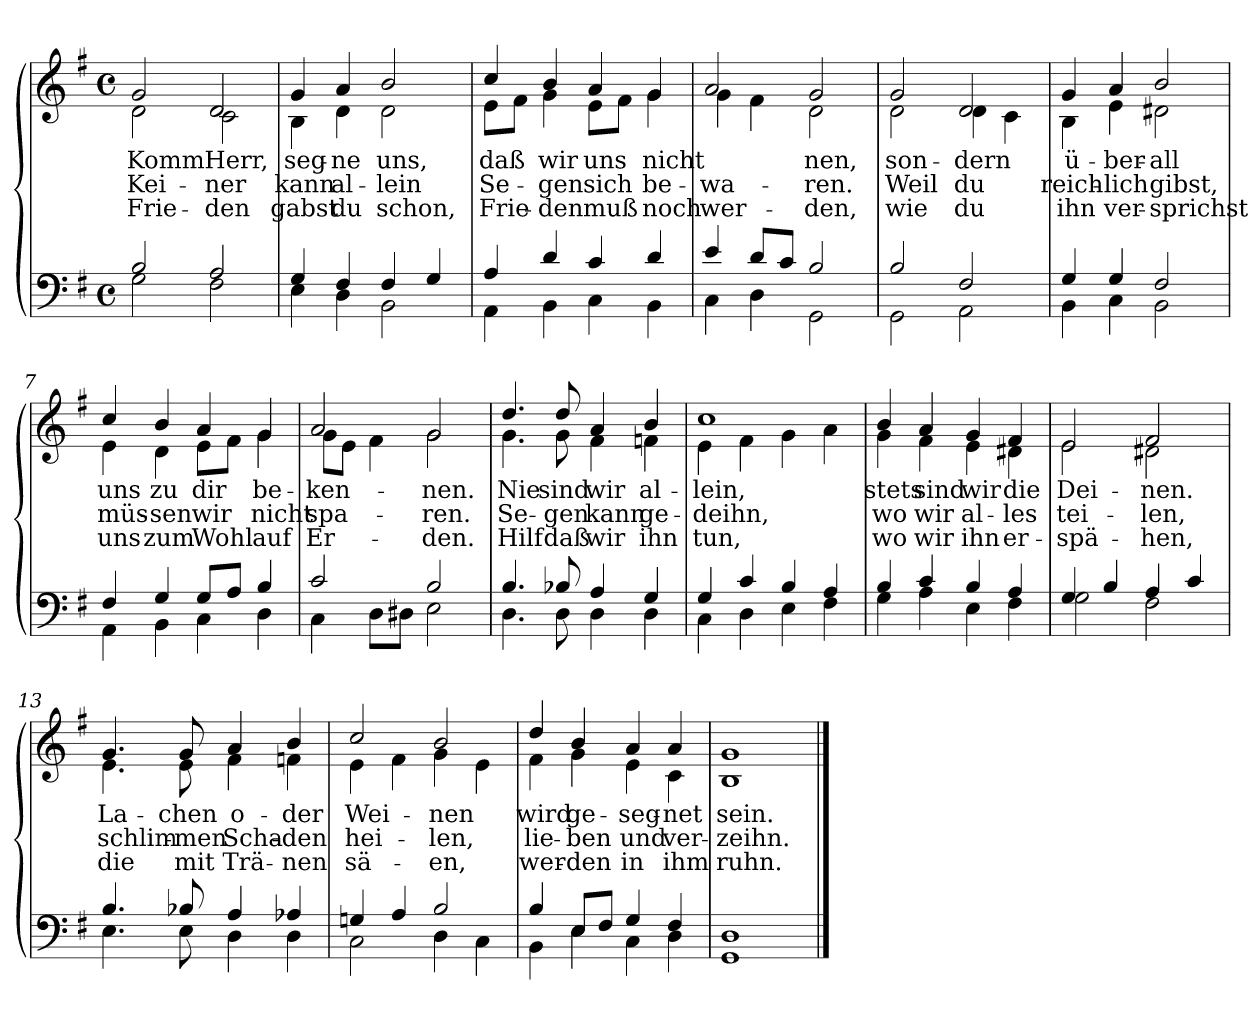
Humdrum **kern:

**kern	**kern	**text	**text	**text
*part1	*part1	*part1	*part1	*part1
*staff2	*staff1	*staff1	*staff1	*staff1
*clefF4	*clefG2	*	*	*
*k[f#]	*k[f#]	*	*	*
*G:	*G:	*	*	*
*M4/4	*M4/4	*	*	*
*met(c)	*met(c)	*	*	*
=1	=1	=1	=1	=1
*^	*	*	*	*
!	!	!	!LO:LY:b	!LO:LY:b	!LO:LY:b
*	*	*^	*	*	*
2B/	2G\	2g/	2d\	Komm	Kei-	Frie-
!	!	!	!	!LO:LY:b	!LO:LY:b	!LO:LY:b
2A/	2F#\	2d/	2c\	Herr,	-ner	-den
=2	=2	=2	=2	=2	=2	=2
!	!	!	!	!LO:LY:b	!LO:LY:b	!LO:LY:b
4G/	4E\	4g/	4B\	seg-	kann	gabst
!	!	!	!	!LO:LY:b	!LO:LY:b	!LO:LY:b
4F#/	4D\	4a/	4d\	-ne	al-	du
!	!	!	!	!LO:LY:b	!LO:LY:b	!LO:LY:b
4F#/	2BB\	2b/	2d\	uns,	-lein	schon,
4G/	.	.	.	.	.	.
=3	=3	=3	=3	=3	=3	=3
!	!	!	!	!LO:LY:b	!LO:LY:b	!LO:LY:b
4A/	4AA\	4cc/	8e\L	daß	Se-	Frie-
.	.	.	8f#\J	.	.	.
!	!	!	!	!LO:LY:b	!LO:LY:b	!LO:LY:b
4d/	4BB\	4b/	4g\	wir	-gen	-den
!	!	!	!	!LO:LY:b	!LO:LY:b	!LO:LY:b
4c/	4C\	4a/	8e\L	uns	sich	muß
.	.	.	8f#\J	.	.	.
!	!	!	!	!LO:LY:b	!LO:LY:b	!LO:LY:b
4d/	4BB\	4g/	4g\	nicht	be-	noch
=4	=4	=4	=4	=4	=4	=4
!	!	!	!	!	!LO:LY:b	!LO:LY:b
4e/	4C\	2a/	4g\	.	-wa-	wer-
8d/L	4D\	.	4f#\	.	.	.
8c/J	.	.	.	.	.	.
!	!	!	!	!LO:LY:b	!LO:LY:b	!LO:LY:b
2B/	2GG\	2g/	2d\	nen,	-ren.	-den,
!!LO:LB:g=z	!!
=5	=5	=5	=5	=5	=5	=5
!	!	!	!	!LO:LY:b	!LO:LY:b	!LO:LY:b
2B/	2GG\	2g/	2d\	son-	Weil	wie
!	!	!	!	!LO:LY:b	!LO:LY:b	!LO:LY:b
2F#/	2AA\	2d/	4d\	-dern	du	du
.	.	.	4c\	.	.	.
=6	=6	=6	=6	=6	=6	=6
!	!	!	!	!LO:LY:b	!LO:LY:b	!LO:LY:b
4G/	4BB\	4g/	4B\	ü-	reich-	ihn
!	!	!	!	!LO:LY:b	!LO:LY:b	!LO:LY:b
4G/	4C\	4a/	4e\	-ber-	-lich	ver-
!	!	!	!	!LO:LY:b	!LO:LY:b	!LO:LY:b
2F#/	2BB\	2b/	2d#X\	-all	gibst,	-sprichst
=7	=7	=7	=7	=7	=7	=7
!	!	!	!	!LO:LY:b	!LO:LY:b	!LO:LY:b
4F#/	4AA\	4cc/	4e\	uns	müs-	uns
!	!	!	!	!LO:LY:b	!LO:LY:b	!LO:LY:b
4G/	4BB\	4b/	4d\	zu	-sen	zum
!	!	!	!	!LO:LY:b	!LO:LY:b	!LO:LY:b
8G/L	4C\	4a/	8e\L	dir	wir	Wohl
8A/J	.	.	8f#\J	.	.	.
!	!	!	!	!LO:LY:b	!LO:LY:b	!LO:LY:b
4B/	4D\	4g/	4g\	be-	nicht	auf
=8	=8	=8	=8	=8	=8	=8
!	!	!	!	!LO:LY:b	!LO:LY:b	!LO:LY:b
2c/	4C\	2a/	8g\L	-ken-	spa-	Er-
.	.	.	8e\J	.	.	.
.	8D\L	.	4f#\	.	.	.
.	8D#X\J	.	.	.	.	.
!	!	!	!	!LO:LY:b	!LO:LY:b	!LO:LY:b
2B/	2E\	2g/	2g\	-nen.	-ren.	-den.
!!LO:LB:g=z	!!
=9	=9	=9	=9	=9	=9	=9
!	!	!	!	!LO:LY:b	!LO:LY:b	!LO:LY:b
4.B/	4.D\	4.dd/	4.g\	Nie	Se-	Hilf
!	!	!	!	!LO:LY:b	!LO:LY:b	!LO:LY:b
8B-X/	8D\	8dd/	8g\	sind	-gen	daß
!	!	!	!	!LO:LY:b	!LO:LY:b	!LO:LY:b
4A/	4D\	4a/	4f#\	wir	kann	wir
!	!	!	!	!LO:LY:b	!LO:LY:b	!LO:LY:b
4G/	4D\	4b/	4fn\	al-	ge-	ihn
=10	=10	=10	=10	=10	=10	=10
!	!	!	!	!LO:LY:b	!LO:LY:b	!LO:LY:b
4G/	4C\	1cc	4e\	-lein,	-deihn,	tun,
4c/	4D\	.	4f#\	.	.	.
4B/	4E\	.	4g\	.	.	.
4A/	4F#\	.	4a\	.	.	.
=11	=11	=11	=11	=11	=11	=11
!	!	!	!	!LO:LY:b	!LO:LY:b	!LO:LY:b
4B/	4G\	4b/	4g\	stets	wo	wo
!	!	!	!	!LO:LY:b	!LO:LY:b	!LO:LY:b
4c/	4A\	4a/	4f#\	sind	wir	wir
!	!	!	!	!LO:LY:b	!LO:LY:b	!LO:LY:b
4B/	4E\	4g/	4e\	wir	al-	ihn
!	!	!	!	!LO:LY:b	!LO:LY:b	!LO:LY:b
4A/	4F#\	4f#/	4d#X\	die	-les	er-
=12	=12	=12	=12	=12	=12	=12
!	!	!	!	!LO:LY:b	!LO:LY:b	!LO:LY:b
4G/	2G\	2e/	2e\	Dei-	tei-	-spä-
4B/	.	.	.	.	.	.
!	!	!	!	!LO:LY:b	!LO:LY:b	!LO:LY:b
4A/	2F#\	2f#/	2d#X\	-nen.	-len,	-hen,
4c/	.	.	.	.	.	.
!!LO:LB:g=z	!!
=13	=13	=13	=13	=13	=13	=13
!	!	!	!	!LO:LY:b	!LO:LY:b	!LO:LY:b
4.B/	4.E\	4.g/	4.e\	La-	schlim-	die
!	!	!	!	!LO:LY:b	!LO:LY:b	!LO:LY:b
8B-X/	8E\	8g/	8e\	-chen	-men	mit
!	!	!	!	!LO:LY:b	!LO:LY:b	!LO:LY:b
4A/	4D\	4a/	4f#\	o-	Scha-	Trä-
!	!	!	!	!LO:LY:b	!LO:LY:b	!LO:LY:b
4A-X/	4D\	4b/	4fn\	-der	-den	-nen
=14	=14	=14	=14	=14	=14	=14
!	!	!	!	!LO:LY:b	!LO:LY:b	!LO:LY:b
4Gn/	2C\	2cc/	4e\	Wei-	hei-	sä-
4A/	.	.	4f#\	.	.	.
!	!	!	!	!LO:LY:b	!LO:LY:b	!LO:LY:b
2B/	4D\	2b/	4g\	-nen	-len,	-en,
.	4C\	.	4e\	.	.	.
=15	=15	=15	=15	=15	=15	=15
!	!	!	!	!LO:LY:b	!LO:LY:b	!LO:LY:b
4B/	4BB\	4dd/	4f#\	wird	lie-	wer-
!	!	!	!	!LO:LY:b	!LO:LY:b	!LO:LY:b
8E/L	4E\	4b/	4g\	ge-	-ben	-den
8F#/J	.	.	.	.	.	.
!	!	!	!	!LO:LY:b	!LO:LY:b	!LO:LY:b
4G/	4C\	4a/	4e\	-seg-	und	in
!	!	!	!	!LO:LY:b	!LO:LY:b	!LO:LY:b
4F#/	4D\	4a/	4c\	-net	ver-	ihm
=16	=16	=16	=16	=16	=16	=16
!	!	!	!	!LO:LY:b	!LO:LY:b	!LO:LY:b
1D	1GG	1g	1B	sein.	-zeihn.	ruhn.
*v	*v	*	*	*	*	*
*	*v	*v	*	*	*
==	==	==	==	==
*-	*-	*-	*-	*-
